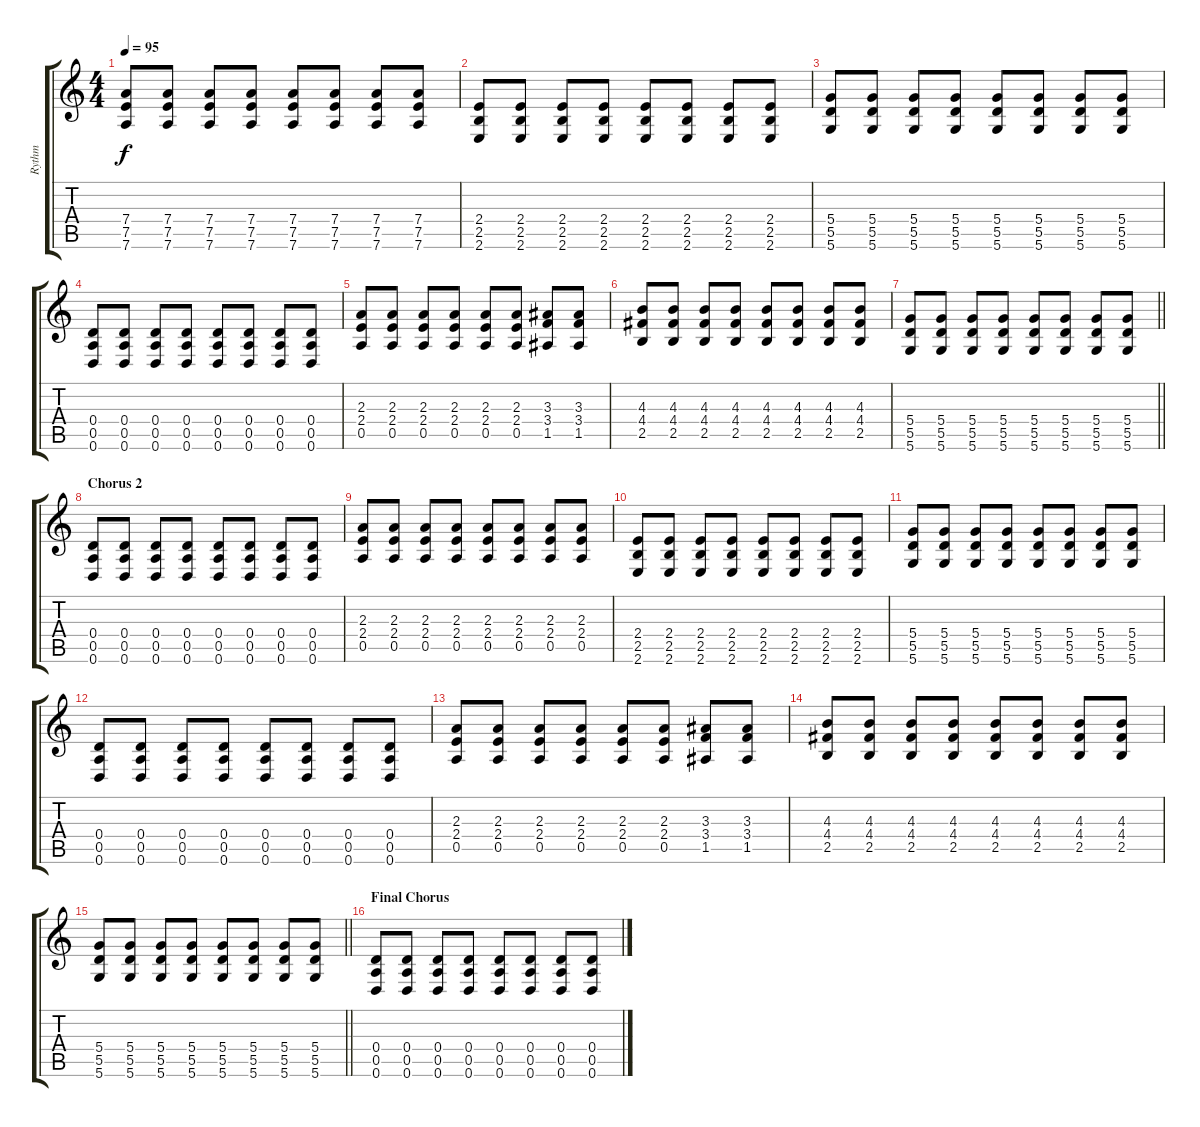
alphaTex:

\track ("Rythm" "Rythm") {instrument distortionguitar}
\staff {score tabs}
\tuning (E4 B3 G3 D3 A2 D2) {hide}
\ts (4 4)
\tempo 95
\clef g2
\ks c
(7.4 7.5 7.6).8{dy f} (7.4 7.5 7.6).8 (7.4 7.5 7.6).8 (7.4 7.5 7.6).8 (7.4 7.5 7.6).8 (7.4 7.5 7.6).8 (7.4 7.5 7.6).8 (7.4 7.5 7.6).8 |
(2.4 2.5 2.6).8 (2.4 2.5 2.6).8 (2.4 2.5 2.6).8 (2.4 2.5 2.6).8 (2.4 2.5 2.6).8 (2.4 2.5 2.6).8 (2.4 2.5 2.6).8 (2.4 2.5 2.6).8 |
(5.4 5.5 5.6).8 (5.4 5.5 5.6).8 (5.4 5.5 5.6).8 (5.4 5.5 5.6).8 (5.4 5.5 5.6).8 (5.4 5.5 5.6).8 (5.4 5.5 5.6).8 (5.4 5.5 5.6).8 |
(0.4 0.5 0.6).8 (0.4 0.5 0.6).8 (0.4 0.5 0.6).8 (0.4 0.5 0.6).8 (0.4 0.5 0.6).8 (0.4 0.5 0.6).8 (0.4 0.5 0.6).8 (0.4 0.5 0.6).8 |
(2.3 2.4 0.5).8 (2.3 2.4 0.5).8 (2.3 2.4 0.5).8 (2.3 2.4 0.5).8 (2.3 2.4 0.5).8 (2.3 2.4 0.5).8 (3.3 3.4 1.5).8 (3.3 3.4 1.5).8 |
(4.3 4.4 2.5).8 (4.3 4.4 2.5).8 (4.3 4.4 2.5).8 (4.3 4.4 2.5).8 (4.3 4.4 2.5).8 (4.3 4.4 2.5).8 (4.3 4.4 2.5).8 (4.3 4.4 2.5).8 |
\barLineRight lightlight
(5.4 5.5 5.6).8 (5.4 5.5 5.6).8 (5.4 5.5 5.6).8 (5.4 5.5 5.6).8 (5.4 5.5 5.6).8 (5.4 5.5 5.6).8 (5.4 5.5 5.6).8 (5.4 5.5 5.6).8 |
\section ("" "Chorus 2")
(0.4 0.5 0.6).8{volume 16} (0.4 0.5 0.6).8 (0.4 0.5 0.6).8 (0.4 0.5 0.6).8 (0.4 0.5 0.6).8 (0.4 0.5 0.6).8 (0.4 0.5 0.6).8 (0.4 0.5 0.6).8 |
(2.3 2.4 0.5).8 (2.3 2.4 0.5).8 (2.3 2.4 0.5).8 (2.3 2.4 0.5).8 (2.3 2.4 0.5).8 (2.3 2.4 0.5).8 (2.3 2.4 0.5).8 (2.3 2.4 0.5).8 |
(2.4 2.5 2.6).8 (2.4 2.5 2.6).8 (2.4 2.5 2.6).8 (2.4 2.5 2.6).8 (2.4 2.5 2.6).8 (2.4 2.5 2.6).8 (2.4 2.5 2.6).8 (2.4 2.5 2.6).8 |
(5.4 5.5 5.6).8 (5.4 5.5 5.6).8 (5.4 5.5 5.6).8 (5.4 5.5 5.6).8 (5.4 5.5 5.6).8 (5.4 5.5 5.6).8 (5.4 5.5 5.6).8 (5.4 5.5 5.6).8 |
(0.4 0.5 0.6).8 (0.4 0.5 0.6).8 (0.4 0.5 0.6).8 (0.4 0.5 0.6).8 (0.4 0.5 0.6).8 (0.4 0.5 0.6).8 (0.4 0.5 0.6).8 (0.4 0.5 0.6).8 |
(2.3 2.4 0.5).8 (2.3 2.4 0.5).8 (2.3 2.4 0.5).8 (2.3 2.4 0.5).8 (2.3 2.4 0.5).8 (2.3 2.4 0.5).8 (3.3 3.4 1.5).8 (3.3 3.4 1.5).8 |
(4.3 4.4 2.5).8 (4.3 4.4 2.5).8 (4.3 4.4 2.5).8 (4.3 4.4 2.5).8 (4.3 4.4 2.5).8 (4.3 4.4 2.5).8 (4.3 4.4 2.5).8 (4.3 4.4 2.5).8 |
\barLineRight lightlight
(5.4 5.5 5.6).8 (5.4 5.5 5.6).8 (5.4 5.5 5.6).8 (5.4 5.5 5.6).8 (5.4 5.5 5.6).8 (5.4 5.5 5.6).8 (5.4 5.5 5.6).8 (5.4 5.5 5.6).8 |
\section ("" "Final Chorus")
(0.4 0.5 0.6).8 (0.4 0.5 0.6).8 (0.4 0.5 0.6).8 (0.4 0.5 0.6).8 (0.4 0.5 0.6).8 (0.4 0.5 0.6).8 (0.4 0.5 0.6).8 (0.4 0.5 0.6).8
